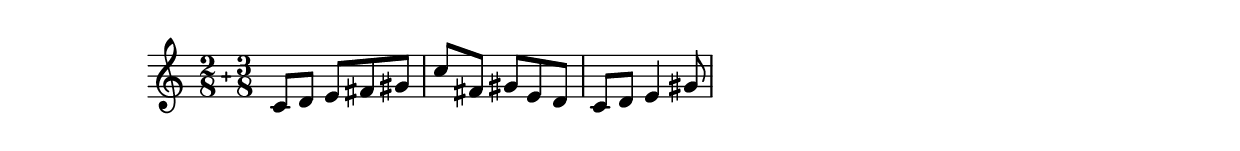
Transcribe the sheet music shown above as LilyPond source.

%% DO NOT EDIT this file manually; it is automatically
%% generated from LSR http://lsr.dsi.unimi.it
%% Make any changes in LSR itself, or in Documentation/snippets/new/ ,
%% and then run scripts/auxiliar/makelsr.py
%%
%% This file is in the public domain.
\version "2.14.2"

\header {
  lsrtags = "rhythms"

  texidoc = "
Odd 20th century time signatures (such as \\\"5/8\\\") can often be
played as compound time signatures (e.g. \\\"3/8 + 2/8\\\"), which
combine two or more inequal metrics. LilyPond can make such music quite
easy to read and play, by explicitly printing the compound time
signatures and adapting the automatic beaming behavior.

"
  doctitle = "Compound time signatures"
} % begin verbatim

#(define ((compound-time one two num) grob)
   (grob-interpret-markup grob
                          (markup #:override '(baseline-skip . 0) #:number
                                  (#:line ((#:column (one num))
                                           #:vcenter "+"
                                           (#:column (two num)))))))

\relative c' {
  \override Staff.TimeSignature #'stencil = #(compound-time "2" "3" "8")
  \time 5/8
  \set Staff.beatStructure = #'(2 3)
  c8 d e fis gis
  c8 fis, gis e d
  c8 d e4 gis8
}
